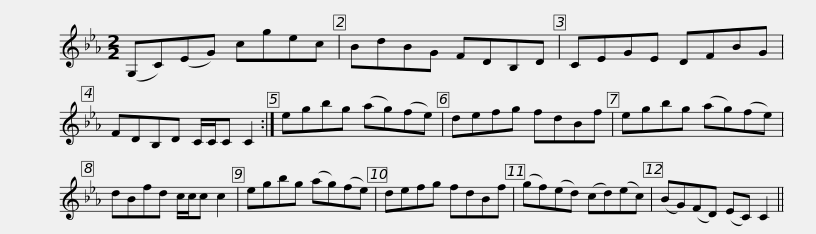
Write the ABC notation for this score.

X:1
L:1/8
M:2/2
I:linebreak $
K:Cmin
V:1 treble
V:1
 (G,C)(EG) cgec | BdBG FDB,D | CEGE DFBG | FDB,D C/C/C C2 :| egbg (ag)(fe) |$ %5
 defg fdBf | egbg (ag)(fe) | dBfd c/c/c c2 | egbg (ag)(fe) | defg fdBf |$ %10
 (gf)(ed) (cd)(ec) | (BG)(FD) (EC) C2 || %12
